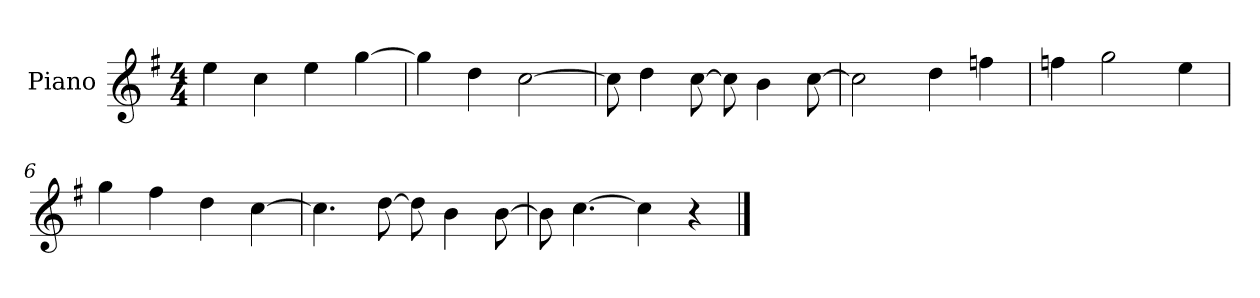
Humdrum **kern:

**kern
*part1
*staff1
*I"Piano
*I'P-no
*clefG2
*k[f#]
*M4/4
*MM90
=1
4ee\
4cc\
4ee\
[4gg\
=2
4gg\]
4dd\
[2cc\
=3
8cc\]
4dd\
[8cc\
8cc\]
4b\
[8cc\
=4
2cc\]
4dd\
4ffn\
=5
4ffn\
2gg\
4ee\
=6
4gg\
4ff#\
4dd\
[4cc\
=7
4.cc\]
[8dd\
8dd\]
4b\
[8b\
=8
8b\]
[4.cc\
4cc\]
4r
==
*-
